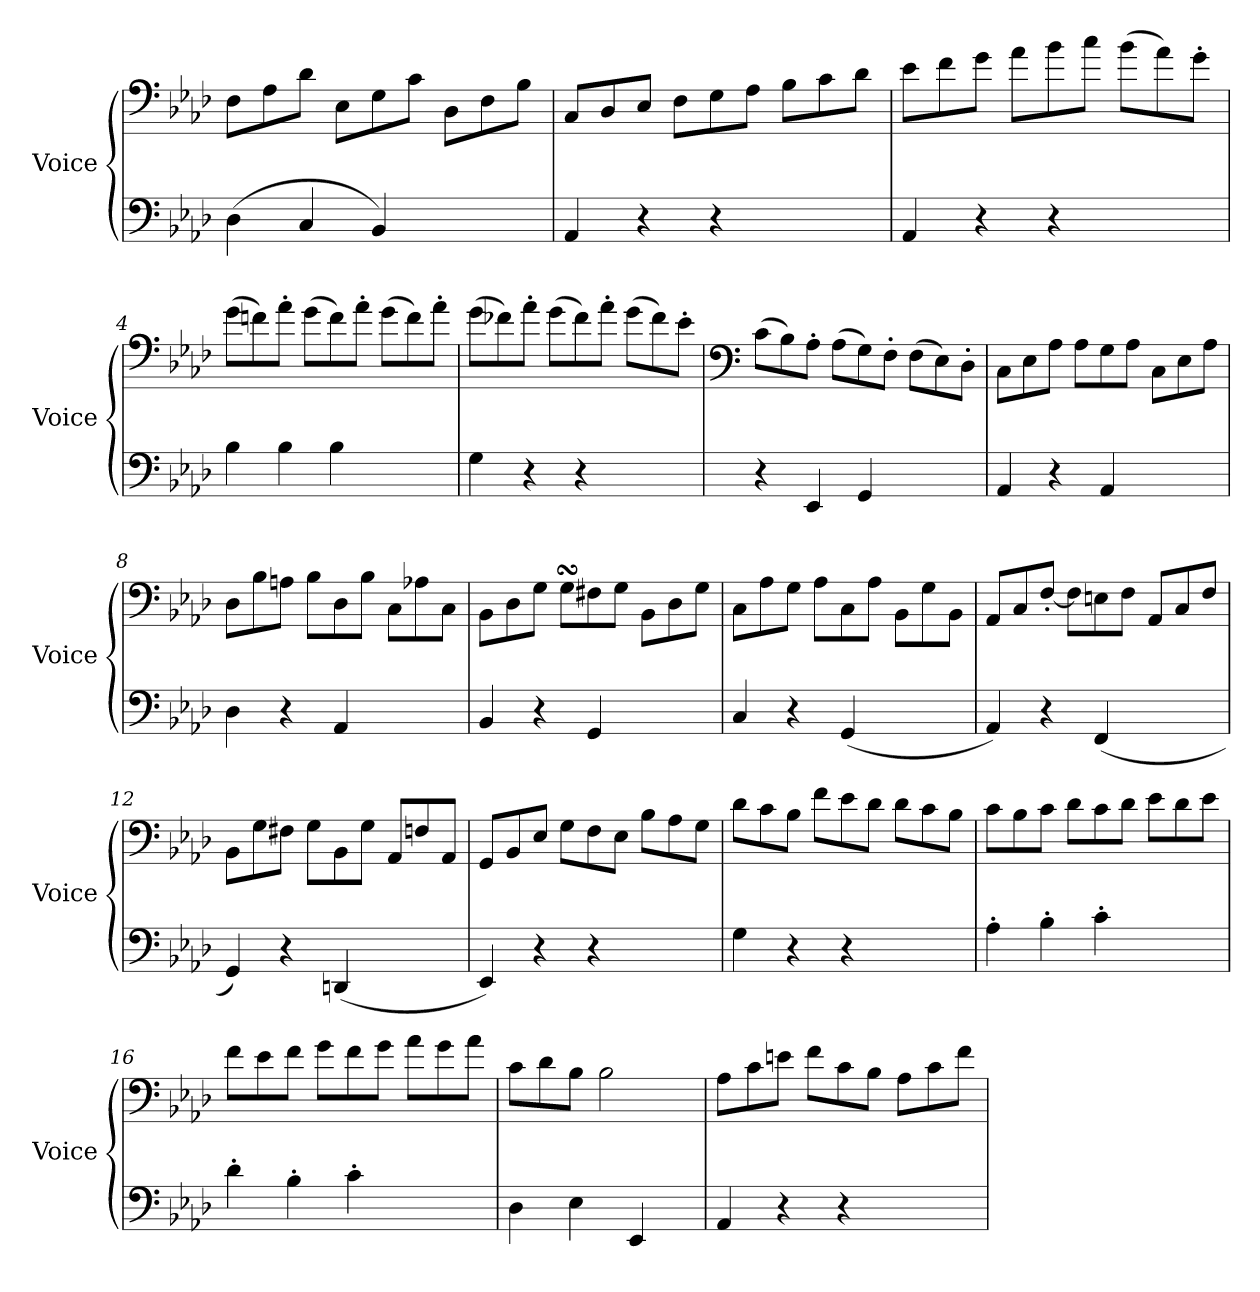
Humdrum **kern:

**kern	**kern
*part2	*part1
*staff2	*staff1
*I"Voice	*I"Voice
*I'Voice	*I'Voice
*clefF4	*clefF5
*k[b-e-a-d-]	*k[b-e-a-d-]
=1	=1
(>4D-\	8D-\L
.	8F\
4C/	8B-\J
.	8C\L
4BB-/)	8E-\
.	8A-\J
4.ryy	8BB-\L
.	8D-\
.	8G\J
=2	=2
4AA-/	8AA-/L
.	8BB-/
4r	8C/J
.	8D-\L
4r	8E-\
.	8F\J
4.ryy	8G\L
.	8A-\
.	8B-\J
=3	=3
4AA-/	8c\L
.	8d-\
4r	8e-\J
.	8f\L
4r	8g\
.	8a-\J
4.ryy	(>8g\L
.	8f\)
.	8e-'>\J
=4	=4
4B-\	(>8e-\L
.	8dn\)
4B-\	8f'>\J
.	(>8e-\L
4B-\	8d\)
.	8f'>\J
4.ryy	(>8e-\L
.	8d\)
.	8f'>\J
=5	=5
4G\	(>8e-\L
.	8d-X\)
4r	8f'>\J
.	(>8e-\L
4r	8d-\)
.	8f'>\J
4.ryy	(>8e-\L
.	8d-\)
.	8c'>\J
!!LO:LB:g=z
=6	=6
*	*clefF4
4r	(>8c\L
.	8B-\)
4EE-/	8A-'>\J
.	(>8A-\L
4GG/	8G\)
.	8F'>\J
4.ryy	(>8F\L
.	8E-\)
.	8D-'>\J
=7	=7
4AA-/	8C\L
.	8E-\
4r	8A-\J
.	8A-\L
4AA-/	8G\
.	8A-\J
4.ryy	8C\L
.	8E-\
.	8A-\J
=8	=8
4D-\	8D-\L
.	8B-\
4r	8An\J
.	8B-\L
4AA-/	8D-\
.	8B-\J
4.ryy	8C\L
.	8A-X\
.	8C\J
=9	=9
4BB-/	8BB-\L
.	8D-\
4r	8G\J
.	8GsSsS\L
4GG/	8F#X\
.	8G\J
4.ryy	8BB-\L
.	8D-\
.	8G\J
=10	=10
4C/	8C\L
.	8A-\
4r	8G\J
.	8A-\L
(<4GG/	8C\
.	8A-\J
4.ryy	8BB-\L
.	8G\
.	8BB-\J
!!LO:LB:g=z
=11	=11
4AA-/)	8AA-/L
.	8C/
4r	[<8F'>/J
.	8F\L]
(<4FF/	8En\
.	8F\J
4.ryy	8AA-/L
.	8C/
.	8F/J
=12	=12
4GG/)	8BB-\L
.	8G\
4r	8F#X\J
.	8G\L
(<4DDn/	8BB-\
.	8G\J
4.ryy	8AA-/L
.	8Fn/
.	8AA-/J
=13	=13
4EE-/)	8GG/L
.	8BB-/
4r	8E-/J
.	8G\L
4r	8F\
.	8E-\J
4.ryy	8B-\L
.	8A-\
.	8G\J
=14	=14
4G\	8d-\L
.	8c\
4r	8B-\J
.	8f\L
4r	8e-\
.	8d-\J
4.ryy	8d-\L
.	8c\
.	8B-\J
=15	=15
4A-'>\	8c\L
.	8B-\
4B-'>\	8c\J
.	8d-\L
4c'>\	8c\
.	8d-\J
4.ryy	8e-\L
.	8d-\
.	8e-\J
!!LO:LB:g=z
=16	=16
4d-'>\	8f\L
.	8e-\
4B-'>\	8f\J
.	8g\L
4c'>\	8f\
.	8g\J
4.ryy	8a-\L
.	8g\
.	8a-\J
=17	=17
4D-\	8c\L
.	8d-\
4E-\	8B-\J
.	2B-\
4EE-/	.
8ryy	.
=18	=18
4AA-/	8A-\L
.	8c\
4r	8en\J
.	8f\L
4r	8c\
.	8B-\J
4.ryy	8A-\L
.	8c\
.	8f\J
=	=
*-	*-
